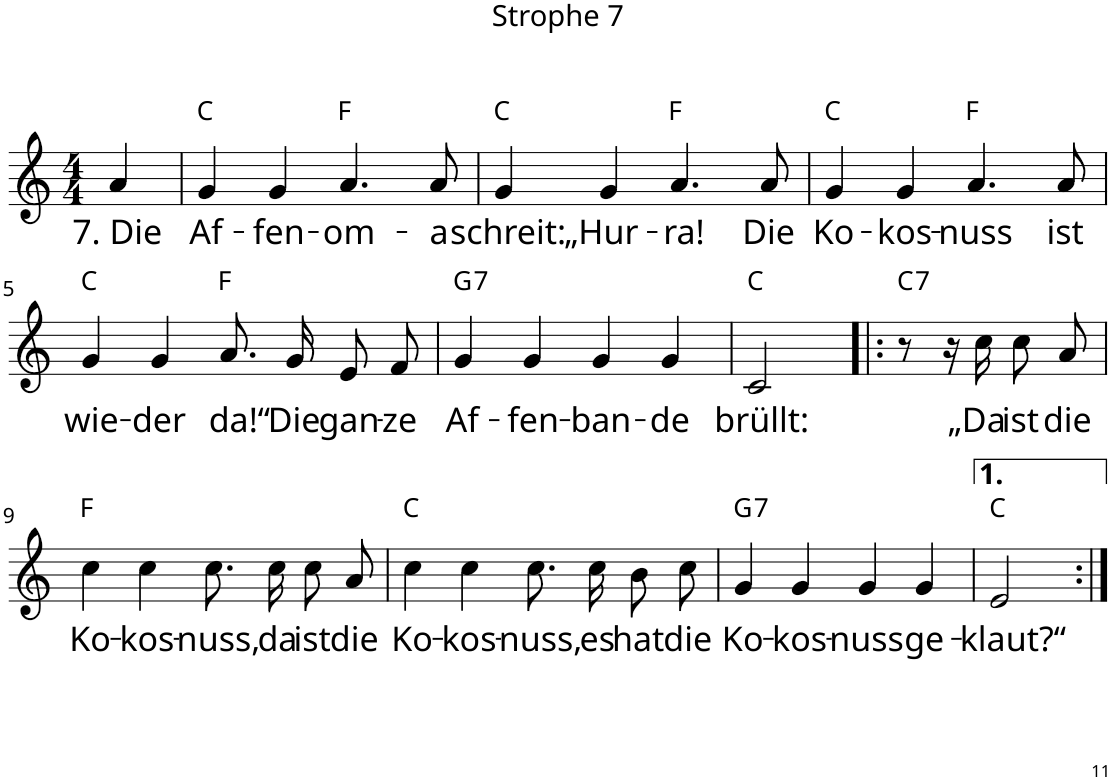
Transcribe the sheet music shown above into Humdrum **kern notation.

**kern	**text	**harte
*part1	*part1	*part1
*staff1	*staff1	*
*I"Soprano	*	*
*I'S.	*	*
!!LO:PB:g=z
*clefG2	*	*
*k[]	*	*
*M4/4	*	*
=1	=1	=1
!	!LO:LY:b	!
4a/	7. Die	.
=2	=2	=2
!	!LO:LY:b	!
4g/	Af-	C:maj
!	!LO:LY:b	!
4g/	-fen-	.
!	!LO:LY:b	!
4.a/	-om-	F:maj
!	!LO:LY:b	!
8a/	-a	.
=3	=3	=3
!	!LO:LY:b	!
4g/	schreit:	C:maj
!	!LO:LY:b	!
4g/	„Hur-	.
!	!LO:LY:b	!
4.a/	-ra!	F:maj
!	!LO:LY:b	!
8a/	Die	.
=4	=4	=4
!	!LO:LY:b	!
4g/	Ko-	C:maj
!	!LO:LY:b	!
4g/	-kos-	.
!	!LO:LY:b	!
4.a/	-nuss	F:maj
!	!LO:LY:b	!
8a/	ist	.
!!LO:LB:g=z
=5	=5	=5
!	!LO:LY:b	!
4g/	wie-	C:maj
!	!LO:LY:b	!
4g/	-der	.
!	!LO:LY:b	!
8.a/L	da!“	F:maj
!	!LO:LY:b	!
16g/Jk	Die	.
!	!LO:LY:b	!
8e/L	gan-	.
!	!LO:LY:b	!
8f/J	-ze	.
=6	=6	=6
!	!LO:LY:b	!LO:H:kt=7
4g/	Af-	G:7
!	!LO:LY:b	!
4g/	-fen-	.
!	!LO:LY:b	!
4g/	-ban-	.
!	!LO:LY:b	!
4g/	-de	.
=7	=7	=7
!	!LO:LY:b	!
2c/	brüllt:	C:maj
=8!|:	=8!|:	=8!|:
!	!	!LO:H:kt=7
8r	.	C:7
16r	.	.
!	!LO:LY:b	!
16cc\	„Da	.
!	!LO:LY:b	!
8cc\L	ist	.
!	!LO:LY:b	!
8a\J	die	.
!!LO:LB:g=z
=9	=9	=9
!	!LO:LY:b	!
4cc\	Ko-	F:maj
!	!LO:LY:b	!
4cc\	-kos-	.
!	!LO:LY:b	!
8.cc\L	-nuss,	.
!	!LO:LY:b	!
16cc\Jk	da	.
!	!LO:LY:b	!
8cc\L	ist	.
!	!LO:LY:b	!
8a\J	die	.
=10	=10	=10
!	!LO:LY:b	!
4cc\	Ko-	C:maj
!	!LO:LY:b	!
4cc\	-kos-	.
!	!LO:LY:b	!
8.cc\L	-nuss,	.
!	!LO:LY:b	!
16cc\Jk	es	.
!	!LO:LY:b	!
8b\L	hat	.
!	!LO:LY:b	!
8cc\J	die	.
=11	=11	=11
!	!LO:LY:b	!LO:H:kt=7
4g/	Ko-	G:7
!	!LO:LY:b	!
4g/	-kos-	.
!	!LO:LY:b	!
4g/	-nuss	.
!	!LO:LY:b	!
4g/	ge-	.
=12	=12	=12
!	!LO:LY:b	!
2e/	-klaut?“	C:maj
=:|!	=:|!	=:|!
*-	*-	*-
